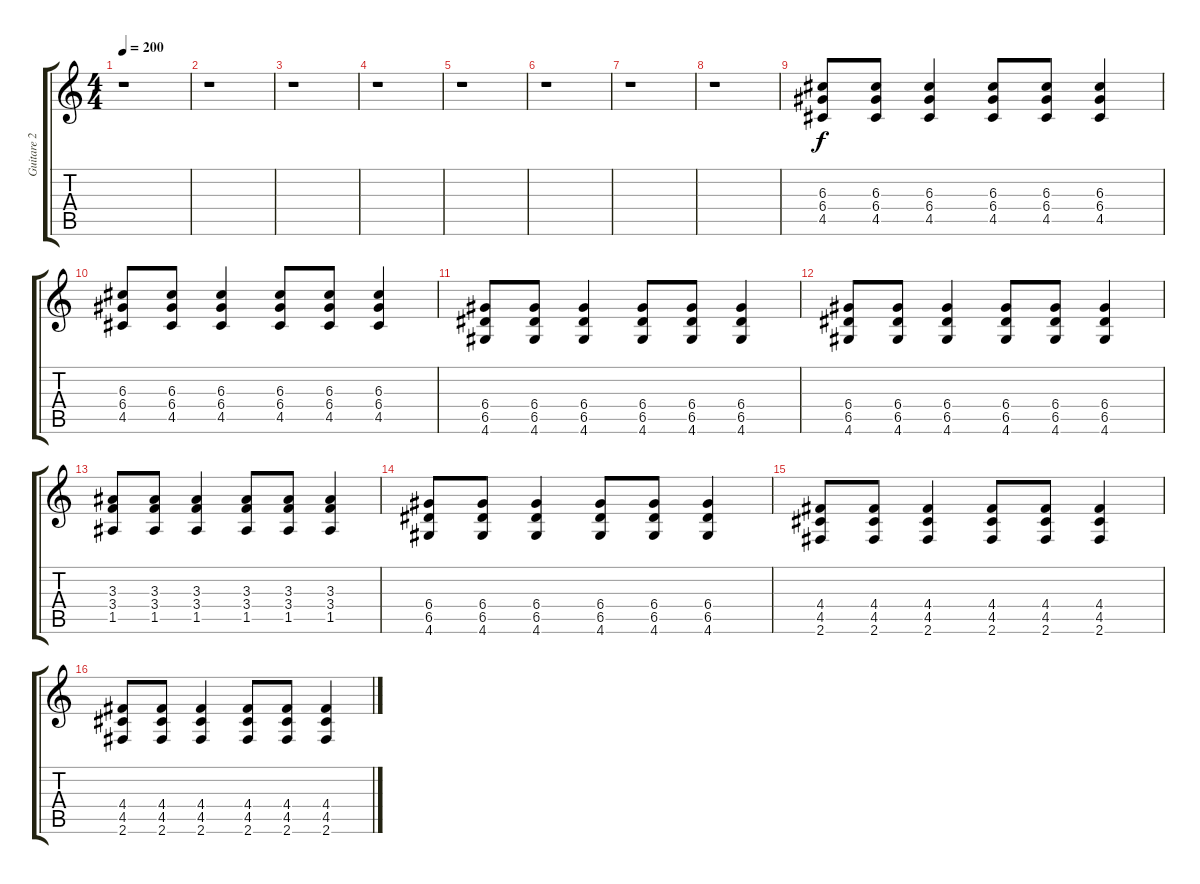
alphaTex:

\track ("Guitare 2" "Guitare 2") {instrument distortionguitar}
\staff {score tabs}
\tuning (E4 B3 G3 D3 A2 E2) {hide}
\ts (4 4)
\tempo 200
\clef g2
\ks c
r.1{dy f} |
r.1 |
r.1 |
r.1 |
r.1 |
r.1 |
r.1 |
r.1 |
(6.3 6.4 4.5).8 (6.3 6.4 4.5).8 (6.3 6.4 4.5).4 (6.3 6.4 4.5).8 (6.3 6.4 4.5).8 (6.3 6.4 4.5).4 |
(6.3 6.4 4.5).8 (6.3 6.4 4.5).8 (6.3 6.4 4.5).4 (6.3 6.4 4.5).8 (6.3 6.4 4.5).8 (6.3 6.4 4.5).4 |
(6.4 6.5 4.6).8 (6.4 6.5 4.6).8 (6.4 6.5 4.6).4 (6.4 6.5 4.6).8 (6.4 6.5 4.6).8 (6.4 6.5 4.6).4 |
(6.4 6.5 4.6).8 (6.4 6.5 4.6).8 (6.4 6.5 4.6).4 (6.4 6.5 4.6).8 (6.4 6.5 4.6).8 (6.4 6.5 4.6).4 |
(3.3 3.4 1.5).8 (3.3 3.4 1.5).8 (3.3 3.4 1.5).4 (3.3 3.4 1.5).8 (3.3 3.4 1.5).8 (3.3 3.4 1.5).4 |
(6.4 6.5 4.6).8 (6.4 6.5 4.6).8 (6.4 6.5 4.6).4 (6.4 6.5 4.6).8 (6.4 6.5 4.6).8 (6.4 6.5 4.6).4 |
(4.4 4.5 2.6).8 (4.4 4.5 2.6).8 (4.4 4.5 2.6).4 (4.4 4.5 2.6).8 (4.4 4.5 2.6).8 (4.4 4.5 2.6).4 |
(4.4 4.5 2.6).8 (4.4 4.5 2.6).8 (4.4 4.5 2.6).4 (4.4 4.5 2.6).8 (4.4 4.5 2.6).8 (4.4 4.5 2.6).4
